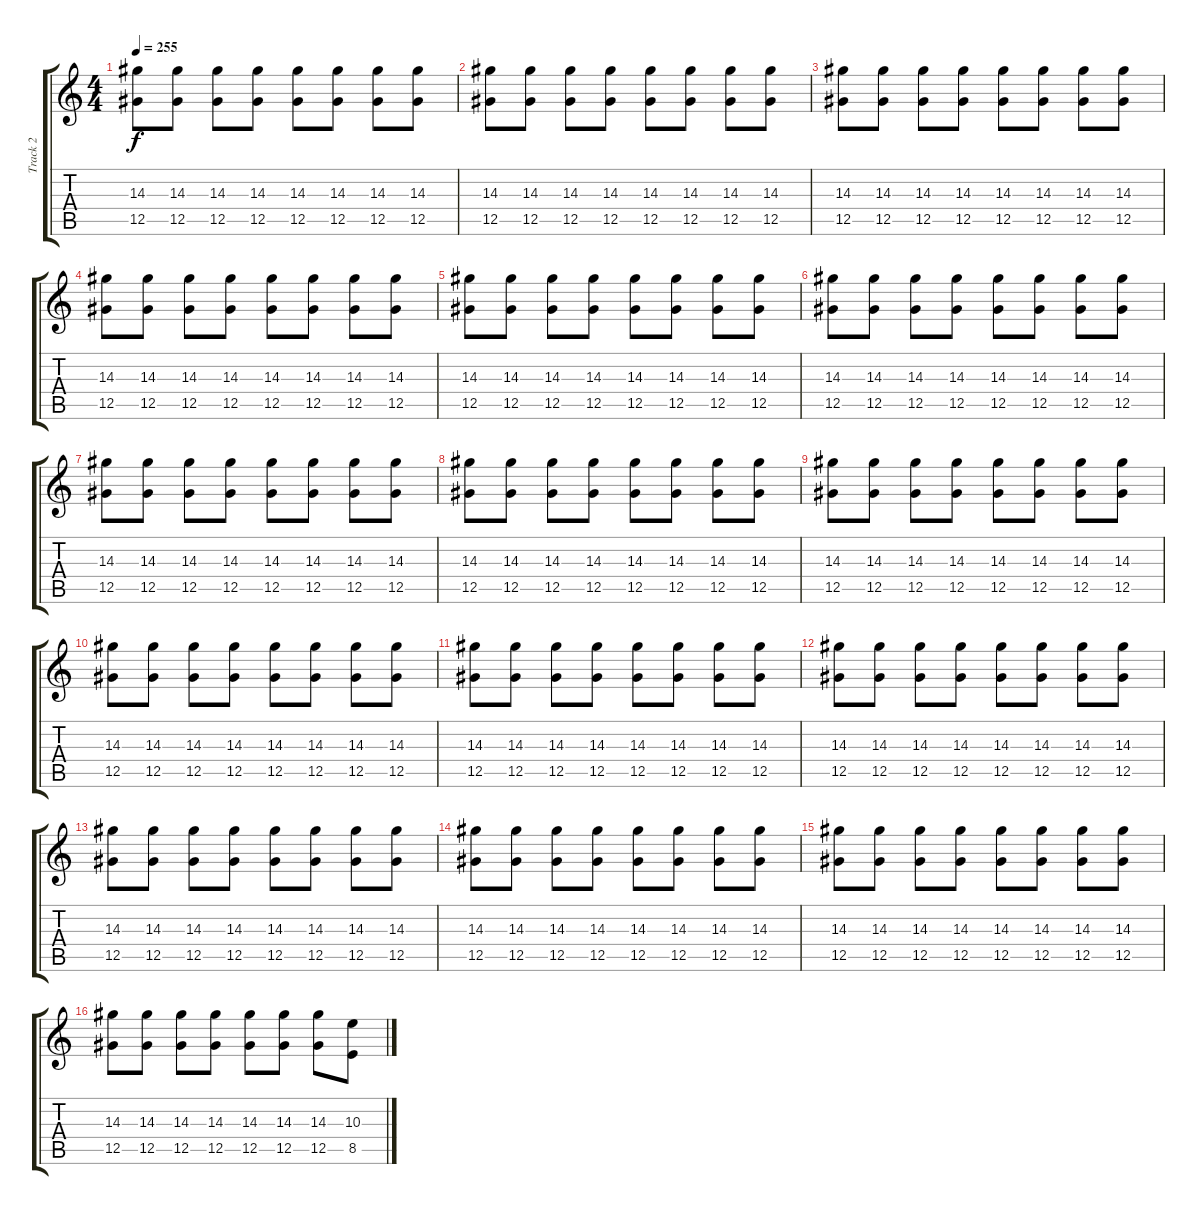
\track ("Track 2" "Track 2") {instrument distortionguitar}
\staff {score tabs}
\tuning (Eb4 Bb3 Gb3 Db3 Ab2 Db2) {hide}
\ts (4 4)
\tempo 255
\clef g2
\ks c
(14.3{t} 12.5{t}).8{dy f} (14.3 12.5).8 (14.3 12.5).8 (14.3 12.5).8 (14.3 12.5).8 (14.3 12.5).8 (14.3 12.5).8 (14.3 12.5).8 |
(14.3 12.5).8 (14.3 12.5).8 (14.3 12.5).8 (14.3 12.5).8 (14.3 12.5).8 (14.3 12.5).8 (14.3 12.5).8 (14.3 12.5).8 |
(14.3 12.5).8 (14.3 12.5).8 (14.3 12.5).8 (14.3 12.5).8 (14.3 12.5).8 (14.3 12.5).8 (14.3 12.5).8 (14.3 12.5).8 |
(14.3 12.5).8 (14.3 12.5).8 (14.3 12.5).8 (14.3 12.5).8 (14.3 12.5).8 (14.3 12.5).8 (14.3 12.5).8 (14.3 12.5).8 |
(14.3 12.5).8 (14.3 12.5).8 (14.3 12.5).8 (14.3 12.5).8 (14.3 12.5).8 (14.3 12.5).8 (14.3 12.5).8 (14.3 12.5).8 |
(14.3 12.5).8 (14.3 12.5).8 (14.3 12.5).8 (14.3 12.5).8 (14.3 12.5).8 (14.3 12.5).8 (14.3 12.5).8 (14.3 12.5).8 |
(14.3 12.5).8 (14.3 12.5).8 (14.3 12.5).8 (14.3 12.5).8 (14.3 12.5).8 (14.3 12.5).8 (14.3 12.5).8 (14.3 12.5).8 |
(14.3 12.5).8 (14.3 12.5).8 (14.3 12.5).8 (14.3 12.5).8 (14.3 12.5).8 (14.3 12.5).8 (14.3 12.5).8 (14.3 12.5).8 |
(14.3 12.5).8 (14.3 12.5).8 (14.3 12.5).8 (14.3 12.5).8 (14.3 12.5).8 (14.3 12.5).8 (14.3 12.5).8 (14.3 12.5).8 |
(14.3 12.5).8 (14.3 12.5).8 (14.3 12.5).8 (14.3 12.5).8 (14.3 12.5).8 (14.3 12.5).8 (14.3 12.5).8 (14.3 12.5).8 |
(14.3 12.5).8 (14.3 12.5).8 (14.3 12.5).8 (14.3 12.5).8 (14.3 12.5).8 (14.3 12.5).8 (14.3 12.5).8 (14.3 12.5).8 |
(14.3 12.5).8 (14.3 12.5).8 (14.3 12.5).8 (14.3 12.5).8 (14.3 12.5).8 (14.3 12.5).8 (14.3 12.5).8 (14.3 12.5).8 |
(14.3 12.5).8 (14.3 12.5).8 (14.3 12.5).8 (14.3 12.5).8 (14.3 12.5).8 (14.3 12.5).8 (14.3 12.5).8 (14.3 12.5).8 |
(14.3 12.5).8 (14.3 12.5).8 (14.3 12.5).8 (14.3 12.5).8 (14.3 12.5).8 (14.3 12.5).8 (14.3 12.5).8 (14.3 12.5).8 |
(14.3 12.5).8 (14.3 12.5).8 (14.3 12.5).8 (14.3 12.5).8 (14.3 12.5).8 (14.3 12.5).8 (14.3 12.5).8 (14.3 12.5).8 |
(14.3 12.5).8 (14.3 12.5).8 (14.3 12.5).8 (14.3 12.5).8 (14.3 12.5).8 (14.3 12.5).8 (14.3 12.5).8 (10.3 8.5).8
